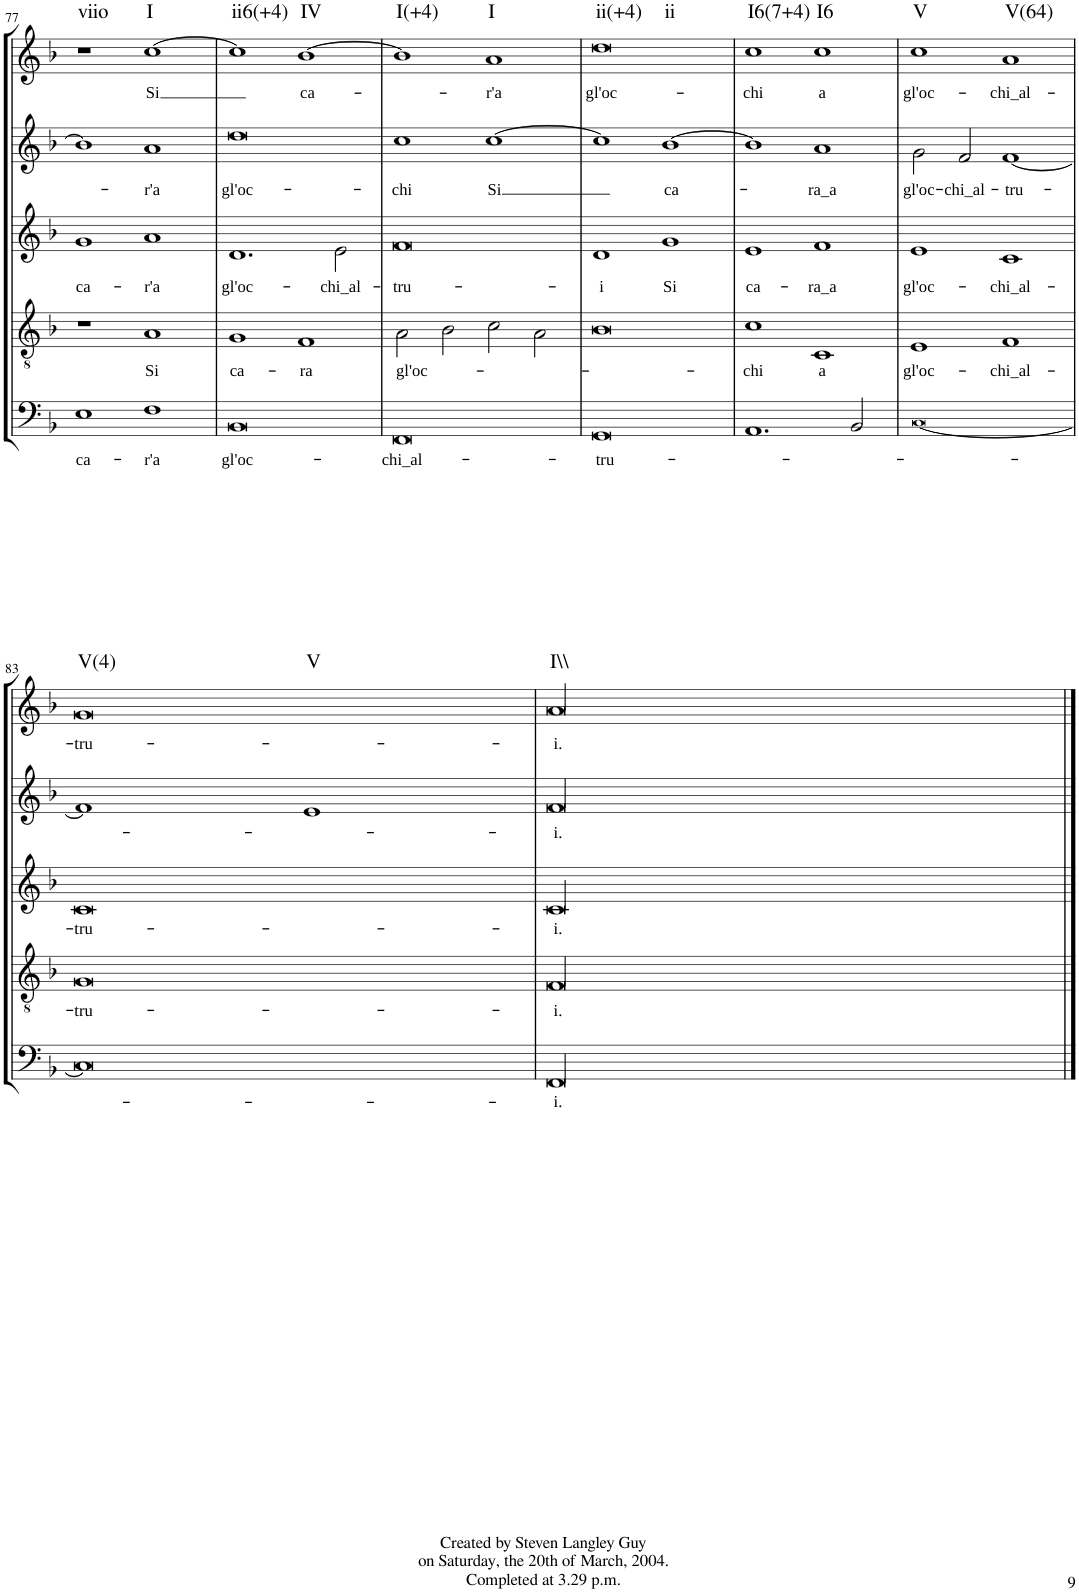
**kern	**text	**kern	**text	**kern	**text	**kern	**text	**kern	**text	**harte
*part5	*part5	*part4	*part4	*part3	*part3	*part2	*part2	*part1	*part1	*part1
*staff5	*staff5	*staff4	*staff4	*staff3	*staff3	*staff2	*staff2	*staff1	*staff1	*
*I"Basso	*	*I"Tenore	*	*I"Alto	*	*I"Quinto	*	*I"Canto	*	*
!!LO:PB:g=z
*clefF4	*	*clefGv2	*	*clefG2	*	*clefG2	*	*clefG2	*	*
*Trd7c12	*	*Trd7c12	*	*	*	*	*	*	*	*
*k[b-]	*	*k[b-]	*	*k[b-]	*	*k[b-]	*	*k[b-]	*	*
*F:	*	*F:	*	*F:	*	*F:	*	*F:	*	*
*M4/4	*	*M4/4	*	*M4/4	*	*M4/4	*	*M4/4	*	*
*met(c)	*	*met(c)	*	*met(c)	*	*met(c)	*	*met(c)	*	*
=77	=77	=77	=77	=77	=77	=77	=77	=77	=77	=77
!	!LO:LY:b	!	!	!	!LO:LY:b	!	!	!	!	!LO:H:kt=viio
1E	ca-	1r	.	1g	ca-	1b-]	.	1r	.	N
!	!LO:LY:b	!	!LO:LY:b	!	!LO:LY:b	!	!LO:LY:b	!	!LO:LY:b	!LO:H:kt=I
1F	-r'a	1A	Si	1a	-r'a	1a	-r'a	[>1cc	Si	N
=78	=78	=78	=78	=78	=78	=78	=78	=78	=78	=78
!	!LO:LY:b	!	!LO:LY:b	!	!LO:LY:b	!	!LO:LY:b	!	!	!LO:H:kt=ii6(+4)
[1BB-	gl'oc-	1G	ca-	[1d	gl'oc-	[1dd	gl'oc-	1cc]	.	N
!	!	!	!LO:LY:b	!	!	!	!	!	!LO:LY:b	!LO:H:kt=IV
1ryy	.	1F	-ra	2ryy	.	1ryy	.	[>1b-	ca-	N
!	!	!	!	!	!LO:LY:b	!	!	!	!	!
.	.	.	.	2e\	-chi_al-	.	.	.	.	.
=79	=79	=79	=79	=79	=79	=79	=79	=79	=79	=79
!	!LO:LY:b	!	!LO:LY:b	!	!LO:LY:b	!	!LO:LY:b	!	!	!LO:H:kt=I(+4)
[1FF	-chi_al-	2A\	gl'oc-	[1f	-tru-	1cc	-chi	1b-]	.	N
.	.	2B-\	.	.	.	.	.	.	.	.
!	!	!	!	!	!	!	!	!	!LO:LY:b	!LO:H:kt=I
1BB-]	.	2c\	.	2d]	.	1dd]	.	1a	-r'a	N
.	.	2A\	.	1.ryy	.	.	.	.	.	.
!	!	!	!	!	!	!	!LO:LY:b	!	!	!
1ryy	.	1ryy	.	.	.	[>1cc	Si	1ryy	.	.
=80	=80	=80	=80	=80	=80	=80	=80	=80	=80	=80
!	!LO:LY:b	!	!	!	!LO:LY:b	!	!	!	!LO:LY:b	!LO:H:n=1:kt=ii(+4)
!	!	!	!	!	!	!	!	!	!	!LO:H:n=2:kt=ii
[1GG	-tru-	[1B-	.	1d	-i	1cc]	.	[1dd	gl'oc-	N N
!	!	!	!	!	!	!	!LO:LY:b	!	!	!
1FF]	.	0ryy	.	1f]	.	[>1b-	ca-	0ryy	.	.
!	!	!	!	!	!LO:LY:b	!	!	!	!	!
1ryy	.	.	.	1g	Si	1ryy	.	.	.	.
=81	=81	=81	=81	=81	=81	=81	=81	=81	=81	=81
!	!	!	!LO:LY:b	!	!LO:LY:b	!	!	!	!LO:LY:b	!LO:H:kt=I6(7+4)
[1AA	.	1c	-chi	1e	ca-	1b-]	.	1cc	-chi	N
!	!	!	!	!	!LO:LY:b	!	!LO:LY:b	!	!	!LO:H:kt=I6
1GG]	.	1B-]	.	1f	-ra_a	1a	-ra_a	1dd]	.	N
!	!	!	!LO:LY:b	!	!	!	!	!	!LO:LY:b	!
2BB-/	.	1C	a	1ryy	.	1ryy	.	1cc	a	.
2ryy	.	.	.	.	.	.	.	.	.	.
=82	=82	=82	=82	=82	=82	=82	=82	=82	=82	=82
!	!	!	!LO:LY:b	!	!LO:LY:b	!	!LO:LY:b	!	!LO:LY:b	!LO:H:kt=V
[<1C!	.	1E	gl'oc-	1e	gl'oc-	2g\	gl'oc-	1cc	gl'oc-	N
!	!	!	!	!	!	!	!LO:LY:b	!	!	!
.	.	.	.	.	.	2f/	-chi_al-	.	.	.
!	!	!	!LO:LY:b	!	!LO:LY:b	!	!LO:LY:b	!	!LO:LY:b	!LO:H:kt=V(64)
2AA]	.	1F	-chi_al-	1c	-chi_al-	[<1f	-tru-	1a	-chi_al-	N
2ryy	.	.	.	.	.	.	.	.	.	.
!!LO:LB:g=z
=83	=83	=83	=83	=83	=83	=83	=83	=83	=83	=83
!	!	!	!LO:LY:b	!	!LO:LY:b	!	!	!	!LO:LY:b	!LO:H:n=1:kt=V(4)
!	!	!	!	!	!	!	!	!	!	!LO:H:n=2:kt=V
1C_	.	[1G	-tru-	[1c	-tru-	1f]	.	[1g	-tru-	N N
1C!_	.	1ryy	.	1ryy	.	1e	.	1ryy	.	.
=84	=84	=84	=84	=84	=84	=84	=84	=84	=84	=84
!	!LO:LY:b	!	!LO:LY:b	!	!LO:LY:b	!	!LO:LY:b	!	!LO:LY:b	!LO:H:kt=I\\
[1FF/	-i.	[1F/	-i.	[1c/	-i.	[1f/	-i.	[1a/	-i.	N
1C]	.	1G]	.	1c]	.	1ryy	.	1g]	.	.
==85	==85	==85	==85	==85	==85	==85	==85	==85	==85	==85
1FF/_	.	1F/_	.	1c/_	.	1f/_	.	1a/_	.	.
=86	=86	=86	=86	=86	=86	=86	=86	=86	=86	=86
1FF/_	.	1F/_	.	1c/_	.	1f/_	.	1a/_	.	.
=87	=87	=87	=87	=87	=87	=87	=87	=87	=87	=87
1FF/]	.	1F/]	.	1c/]	.	1f/]	.	1a/]	.	.
=	=	=	=	=	=	=	=	=	=	=
*-	*-	*-	*-	*-	*-	*-	*-	*-	*-	*-
